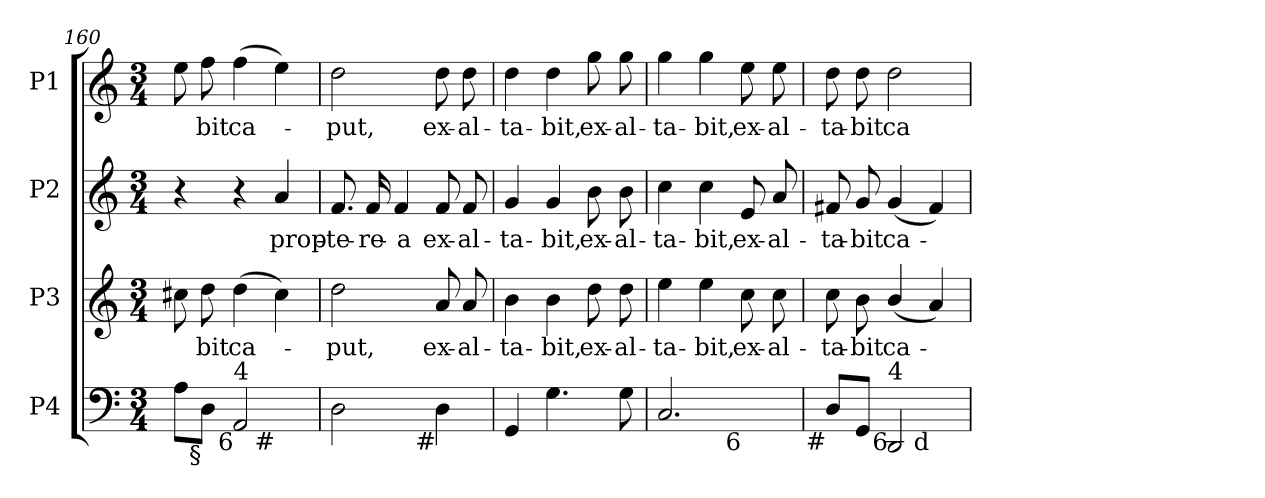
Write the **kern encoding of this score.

**kern	**kern	**text	**kern	**text	**kern	**text
*part4	*part3	*part3	*part2	*part2	*part1	*part1
*staff4	*staff3	*staff3	*staff2	*staff2	*staff1	*staff1
*I"P4	*I"P3	*	*I"P2	*	*I"P1	*
*clefF4	*clefG2	*	*clefG2	*	*clefG2	*
*k[]	*k[]	*	*k[]	*	*k[]	*
*C:	*C:	*	*C:	*	*C:	*
*M3/4	*M3/4	*	*M3/4	*	*M3/4	*
=160	=160	=160	=160	=160	=160	=160
!LO:TX:b:rj:t=#	!	!	!	!	!	!
*^	*	*	*	*	*	*
8Ai\L	2ryy	8cc#Xi\	.	4r	.	8eei\	.
!	!	!	!LO:LY:b:color=#000000	!	!	!	!
!LO:TX:b:rj:t=§	!	!	!	!	!	!	!
!	!	!	!	!	!	!	!LO:LY:b:color=#000000
8Di\J	.	8ddi\	-bit	.	.	8ffi\	-bit
!	!	!	!LO:LY:b:color=#000000	!	!	!	!
!LO:TX:b:rj:t=6	!	!	!	!	!	!	!
!LO:TX:t=4	!	!	!	!	!	!	!
!	!	!	!	!	!	!	!LO:LY:b:color=#000000
2AAi/	.	(4ddi\	ca-	4r	.	(4ffi\	ca-
!	!LO:TX:b:rj:t=#	!	!	!	!	!	!
!	!	!	!	!	!LO:LY:b:color=#000000	!	!
.	4ryy	4cc#i\)	.	4ai/	prop-	4eei\)	.
*v	*v	*	*	*	*	*	*
=161	=161	=161	=161	=161	=161	=161
*^	*	*	*	*	*	*
!	!	!	!LO:LY:b:color=#000000	!	!	!	!
*v	*v	*	*	*	*	*	*
*^	*	*	*	*	*	*
!	!	!	!	!	!LO:LY:b:color=#000000	!	!
*v	*v	*	*	*	*	*	*
*^	*	*	*	*	*	*
!LO:TX:b:rj:t=#	!	!	!	!	!	!	!
!	!	!	!	!	!	!	!LO:LY:b:color=#000000
*v	*v	*	*	*	*	*	*
2Di\	2ddi\	-put,	8.fi/	-te-	2ddi\	-put,
!	!	!	!	!LO:LY:b:color=#000000	!	!
.	.	.	16fi/	-re-	.	.
!	!	!	!	!LO:LY:b:color=#000000	!	!
.	.	.	4fi/	-a	.	.
!	!	!LO:LY:b:color=#000000	!	!	!	!
!	!	!	!	!LO:LY:b:color=#000000	!	!
!LO:TX:b:rj:t=#	!	!	!	!	!	!
!	!	!	!	!	!	!LO:LY:b:color=#000000
4Di\	8ai/	ex-	8fi/	ex-	8ddi\	ex-
!	!	!LO:LY:b:color=#000000	!	!	!	!
!	!	!	!	!LO:LY:b:color=#000000	!	!
!	!	!	!	!	!	!LO:LY:b:color=#000000
.	8ai/	-al-	8fi/	-al-	8ddi\	-al-
=162	=162	=162	=162	=162	=162	=162
!	!	!LO:LY:b:color=#000000	!	!	!	!
!	!	!	!	!LO:LY:b:color=#000000	!	!
!	!	!	!	!	!	!LO:LY:b:color=#000000
4GGi/	4bi\	-ta-	4gi/	-ta-	4ddi\	-ta-
!	!	!LO:LY:b:color=#000000	!	!	!	!
!	!	!	!	!LO:LY:b:color=#000000	!	!
!	!	!	!	!	!	!LO:LY:b:color=#000000
4.Gi\	4bi\	-bit,	4gi/	-bit,	4ddi\	-bit,
!	!	!LO:LY:b:color=#000000	!	!	!	!
!	!	!	!	!LO:LY:b:color=#000000	!	!
!	!	!	!	!	!	!LO:LY:b:color=#000000
.	8ddi\	ex-	8bi\	ex-	8ggi\	ex-
!	!	!LO:LY:b:color=#000000	!	!	!	!
!	!	!	!	!LO:LY:b:color=#000000	!	!
!	!	!	!	!	!	!LO:LY:b:color=#000000
8Gi\	8ddi\	-al-	8bi\	-al-	8ggi\	-al-
=163	=163	=163	=163	=163	=163	=163
!	!	!LO:LY:b:color=#000000	!	!	!	!
!	!	!	!	!LO:LY:b:color=#000000	!	!
!	!	!	!	!	!	!LO:LY:b:color=#000000
*^	*	*	*	*	*	*
2.Ci/	2ryy	4eei\	-ta-	4cci\	-ta-	4ggi\	-ta-
!	!	!	!LO:LY:b:color=#000000	!	!	!	!
!	!	!	!	!	!LO:LY:b:color=#000000	!	!
!	!	!	!	!	!	!	!LO:LY:b:color=#000000
.	.	4eei\	-bit,	4cci\	-bit,	4ggi\	-bit,
!	!	!	!LO:LY:b:color=#000000	!	!	!	!
!	!	!	!	!	!LO:LY:b:color=#000000	!	!
!	!LO:TX:b:rj:t=6	!	!	!	!	!	!
!	!	!	!	!	!	!	!LO:LY:b:color=#000000
.	4ryy	8cci\	ex-	8ei/	ex-	8eei\	ex-
!	!	!	!LO:LY:b:color=#000000	!	!	!	!
!	!	!	!	!	!LO:LY:b:color=#000000	!	!
!	!	!	!	!	!	!	!LO:LY:b:color=#000000
.	.	8cci\	-al-	8ai/	-al-	8eei\	-al-
!!LO:LB:g=z
=164	=164	=164	=164	=164	=164	=164	=164
!	!	!	!LO:LY:b:color=#000000	!	!	!	!
!	!	!	!	!	!LO:LY:b:color=#000000	!	!
!LO:TX:b:rj:t=#	!	!	!	!	!	!	!
!	!	!	!	!	!	!	!LO:LY:b:color=#000000
8Di/L	2ryy	8cci\	-ta-	8f#Xi/	-ta-	8ddi\	-ta-
!	!	!	!LO:LY:b:color=#000000	!	!	!	!
!	!	!	!	!	!LO:LY:b:color=#000000	!	!
!	!	!	!	!	!	!	!LO:LY:b:color=#000000
8GGi/J	.	8bi\	-bit	8gi/	-bit	8ddi\	-bit
!	!	!	!LO:LY:b:color=#000000	!	!	!	!
!	!	!	!	!	!LO:LY:b:color=#000000	!	!
!LO:TX:b:rj:t=6	!	!	!	!	!	!	!
!LO:TX:t=4	!	!	!	!	!	!	!
!	!	!	!	!	!	!	!LO:LY:b:color=#000000
2DDi/	.	(4bi/	ca-	(4gi/	ca-	2ddi\	ca-
!	!LO:TX:b:rj:t=d	!	!	!	!	!	!
.	4ryy	4ai/)	.	4f#i/)	.	.	.
*v	*v	*	*	*	*	*	*
=	=	=	=	=	=	=
*-	*-	*-	*-	*-	*-	*-
